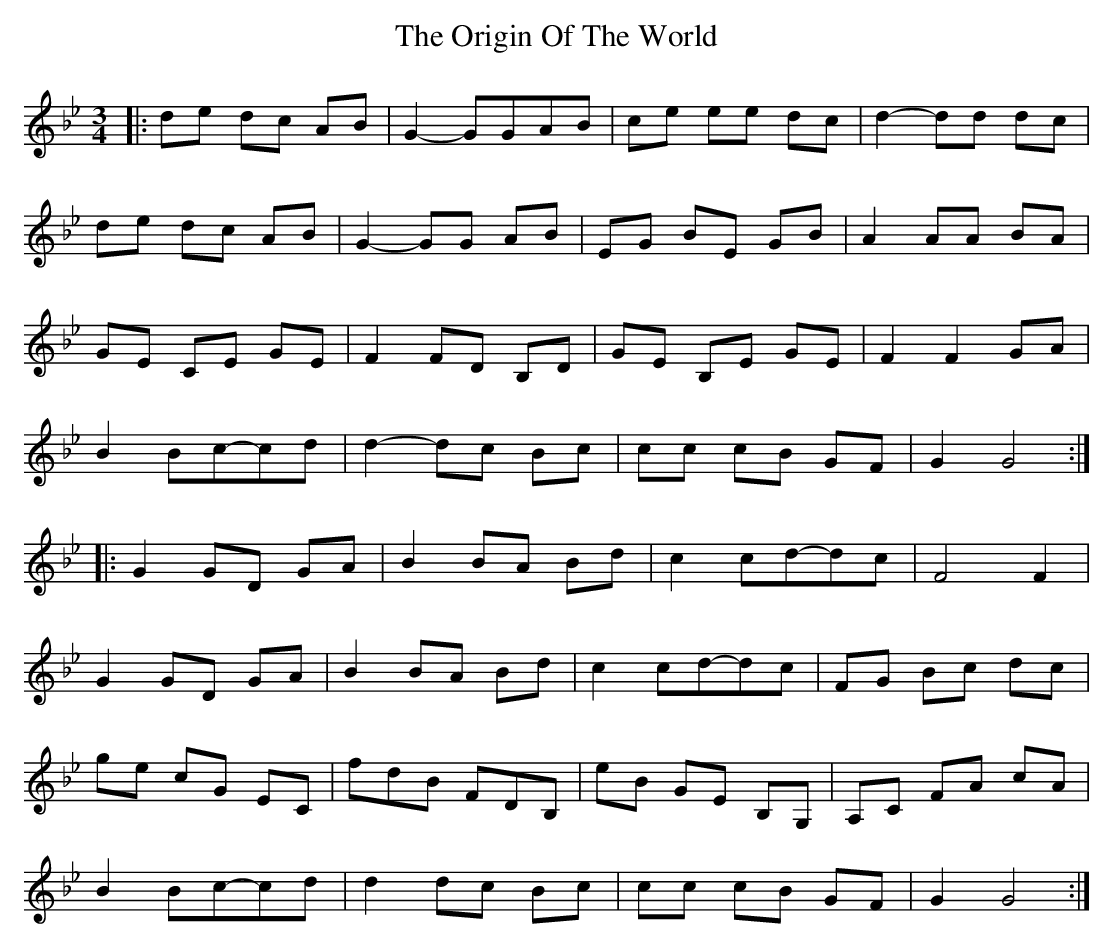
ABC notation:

X:1mazurka
T: Origin Of The World, The
M: 3/4
L: 1/8
K:Gmin
|: de dc AB | G2-GGAB | ce ee dc | d2-dd dc |
de dc AB | G2-GG AB | EG BE GB | A2 AA BA |
GE CE GE | F2 FD B,D | GE B,E GE | F2 F2 GA |
B2 Bc-cd | d2-dc Bc | cc cB GF | G2 G4 :|
|: G2 GD GA | B2 BA Bd | c2 cd-dc | F4 F2 |
G2 GD GA | B2 BA Bd | c2 cd-dc | FG Bc dc |
ge cG EC | fdB FDB, | eB GE B,G, | A,C FA cA |
B2 Bc-cd | d2 dc Bc | cc cB GF | G2 G4 :|
